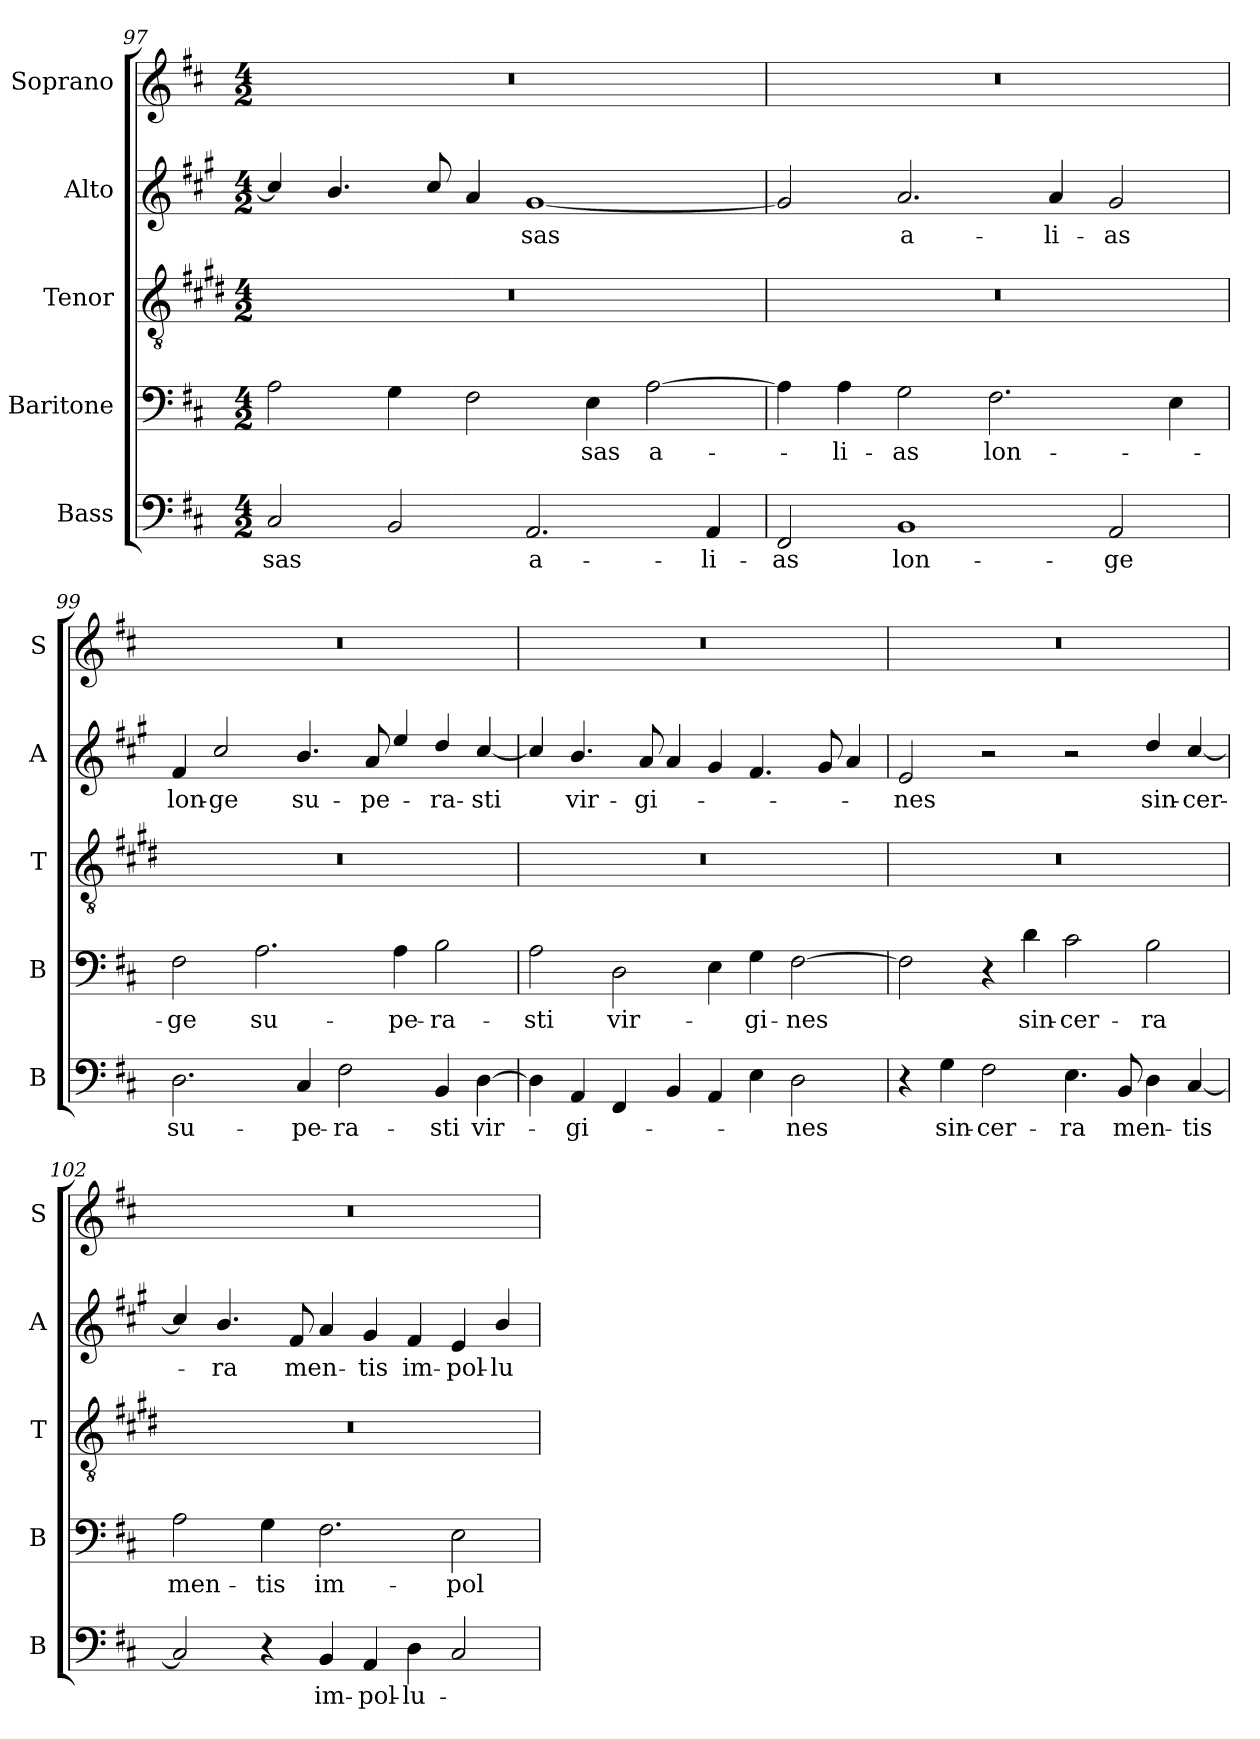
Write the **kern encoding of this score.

**kern	**text	**kern	**text	**kern	**kern	**text	**kern
*part5	*part5	*part4	*part4	*part3	*part2	*part2	*part1
*staff5	*staff5	*staff4	*staff4	*staff3	*staff2	*staff2	*staff1
*I"Bass	*	*I"Baritone	*	*I"Tenor	*I"Alto	*	*I"Soprano
*I'B	*	*I'B	*	*I'T	*I'A	*	*I'S
!!LO:LB:g=z
*clefF4	*	*clefF4	*	*clefGv2	*clefG2	*	*clefG2
*	*	*	*	*ITrd1c2	*ITrd4c7	*	*
*k[f#c#]	*	*k[f#c#]	*	*k[f#c#]	*k[f#c#]	*	*k[f#c#]
*D:	*	*D:	*	*D:	*D:	*	*D:
*M4/2	*	*M4/2	*	*M4/2	*M4/2	*	*M4/2
=97	=97	=97	=97	=97	=97	=97	=97
!	!LO:LY:b	!	!	!	!	!	!
2C#/	-sas	2A\	.	0r	4f#/]	.	0r
.	.	.	.	.	4.e/	.	.
2BB/	.	4G\	.	.	.	.	.
.	.	.	.	.	8f#/	.	.
.	.	2F#\	.	.	4d/	.	.
!	!LO:LY:b	!	!	!	!	!	!
!	!	!	!	!	!	!LO:LY:b	!
2.AA/	a-	.	.	.	[1c#	-sas	.
!	!	!	!LO:LY:b	!	!	!	!
.	.	4E\	-sas	.	.	.	.
!	!	!	!LO:LY:b	!	!	!	!
.	.	[2A\	a-	.	.	.	.
!	!LO:LY:b	!	!	!	!	!	!
4AA/	-li-	.	.	.	.	.	.
=98	=98	=98	=98	=98	=98	=98	=98
!	!LO:LY:b	!	!	!	!	!	!
2FF#/	-as	4A\]	.	0r	2c#/]	.	0r
!	!	!	!LO:LY:b	!	!	!	!
.	.	4A\	-li-	.	.	.	.
!	!LO:LY:b	!	!	!	!	!	!
!	!	!	!LO:LY:b	!	!	!	!
!	!	!	!	!	!	!LO:LY:b	!
1BB	lon-	2G\	-as	.	2.d/	a-	.
!	!	!	!LO:LY:b	!	!	!	!
.	.	2.F#\	lon-	.	.	.	.
!	!	!	!	!	!	!LO:LY:b	!
.	.	.	.	.	4d/	-li-	.
!	!LO:LY:b	!	!	!	!	!	!
!	!	!	!	!	!	!LO:LY:b	!
2AA/	-ge	.	.	.	2c#/	-as	.
.	.	4E\	.	.	.	.	.
=99	=99	=99	=99	=99	=99	=99	=99
!	!LO:LY:b	!	!	!	!	!	!
!	!	!	!LO:LY:b	!	!	!	!
!	!	!	!	!	!	!LO:LY:b	!
2.D\	su-	2F#\	-ge	0r	4B/	lon-	0r
!	!	!	!	!	!	!LO:LY:b	!
.	.	.	.	.	2f#/	-ge	.
!	!	!	!LO:LY:b	!	!	!	!
.	.	2.A\	su-	.	.	.	.
!	!LO:LY:b	!	!	!	!	!	!
!	!	!	!	!	!	!LO:LY:b	!
4C#/	-pe-	.	.	.	4.e/	su-	.
!	!LO:LY:b	!	!	!	!	!	!
2F#\	-ra-	.	.	.	.	.	.
!	!	!	!	!	!	!LO:LY:b	!
.	.	.	.	.	8d/	-pe-	.
!	!	!	!LO:LY:b	!	!	!	!
.	.	4A\	-pe-	.	4a/	.	.
!	!LO:LY:b	!	!	!	!	!	!
!	!	!	!LO:LY:b	!	!	!	!
!	!	!	!	!	!	!LO:LY:b	!
4BB/	-sti	2B\	-ra-	.	4g/	-ra-	.
!	!LO:LY:b	!	!	!	!	!	!
!	!	!	!	!	!	!LO:LY:b	!
[4D\	vir-	.	.	.	[4f#/	-sti	.
=100	=100	=100	=100	=100	=100	=100	=100
!	!	!	!LO:LY:b	!	!	!	!
4D\]	.	2A\	-sti	0r	4f#/]	.	0r
!	!LO:LY:b	!	!	!	!	!	!
!	!	!	!	!	!	!LO:LY:b	!
4AA/	-gi-	.	.	.	4.e/	vir-	.
!	!	!	!LO:LY:b	!	!	!	!
4FF#/	.	2D\	vir-	.	.	.	.
!	!	!	!	!	!	!LO:LY:b	!
.	.	.	.	.	8d/	-gi-	.
4BB/	.	.	.	.	4d/	.	.
4AA/	.	4E\	.	.	4c#/	.	.
!	!	!	!LO:LY:b	!	!	!	!
4E\	.	4G\	-gi-	.	4.B/	.	.
!	!LO:LY:b	!	!	!	!	!	!
!	!	!	!LO:LY:b	!	!	!	!
2D\	-nes	[2F#\	-nes	.	.	.	.
.	.	.	.	.	8c#/	.	.
.	.	.	.	.	4d/	.	.
=101	=101	=101	=101	=101	=101	=101	=101
!	!	!	!	!	!	!LO:LY:b	!
4r	.	2F#\]	.	0r	2A/	-nes	0r
!	!LO:LY:b	!	!	!	!	!	!
4G\	sin-	.	.	.	.	.	.
!	!LO:LY:b	!	!	!	!	!	!
2F#\	-cer-	4r	.	.	2r	.	.
!	!	!	!LO:LY:b	!	!	!	!
.	.	4d\	sin-	.	.	.	.
!	!LO:LY:b	!	!	!	!	!	!
!	!	!	!LO:LY:b	!	!	!	!
4.E\	-ra	2c#\	-cer-	.	2r	.	.
!	!LO:LY:b	!	!	!	!	!	!
8BB/	men-	.	.	.	.	.	.
!	!	!	!LO:LY:b	!	!	!	!
!	!	!	!	!	!	!LO:LY:b	!
4D\	.	2B\	-ra	.	4g/	sin-	.
!	!LO:LY:b	!	!	!	!	!	!
!	!	!	!	!	!	!LO:LY:b	!
[4C#/	-tis	.	.	.	[4f#/	-cer-	.
!!LO:LB:g=z
=102	=102	=102	=102	=102	=102	=102	=102
!	!	!	!LO:LY:b	!	!	!	!
2C#/]	.	2A\	men-	0r	4f#/]	.	0r
!	!	!	!	!	!	!LO:LY:b	!
.	.	.	.	.	4.e/	-ra	.
!	!	!	!LO:LY:b	!	!	!	!
4r	.	4G\	-tis	.	.	.	.
!	!	!	!	!	!	!LO:LY:b	!
.	.	.	.	.	8B/	men-	.
!	!LO:LY:b	!	!	!	!	!	!
!	!	!	!LO:LY:b	!	!	!	!
4BB/	im-	2.F#\	im-	.	4d/	.	.
!	!LO:LY:b	!	!	!	!	!	!
!	!	!	!	!	!	!LO:LY:b	!
4AA/	-pol-	.	.	.	4c#/	-tis	.
!	!LO:LY:b	!	!	!	!	!	!
!	!	!	!	!	!	!LO:LY:b	!
4D\	-lu-	.	.	.	4B/	im-	.
!	!	!	!LO:LY:b	!	!	!	!
!	!	!	!	!	!	!LO:LY:b	!
2C#/	.	2E\	-pol-	.	4A/	-pol-	.
!	!	!	!	!	!	!LO:LY:b	!
.	.	.	.	.	4e/	-lu-	.
=	=	=	=	=	=	=	=
*-	*-	*-	*-	*-	*-	*-	*-
